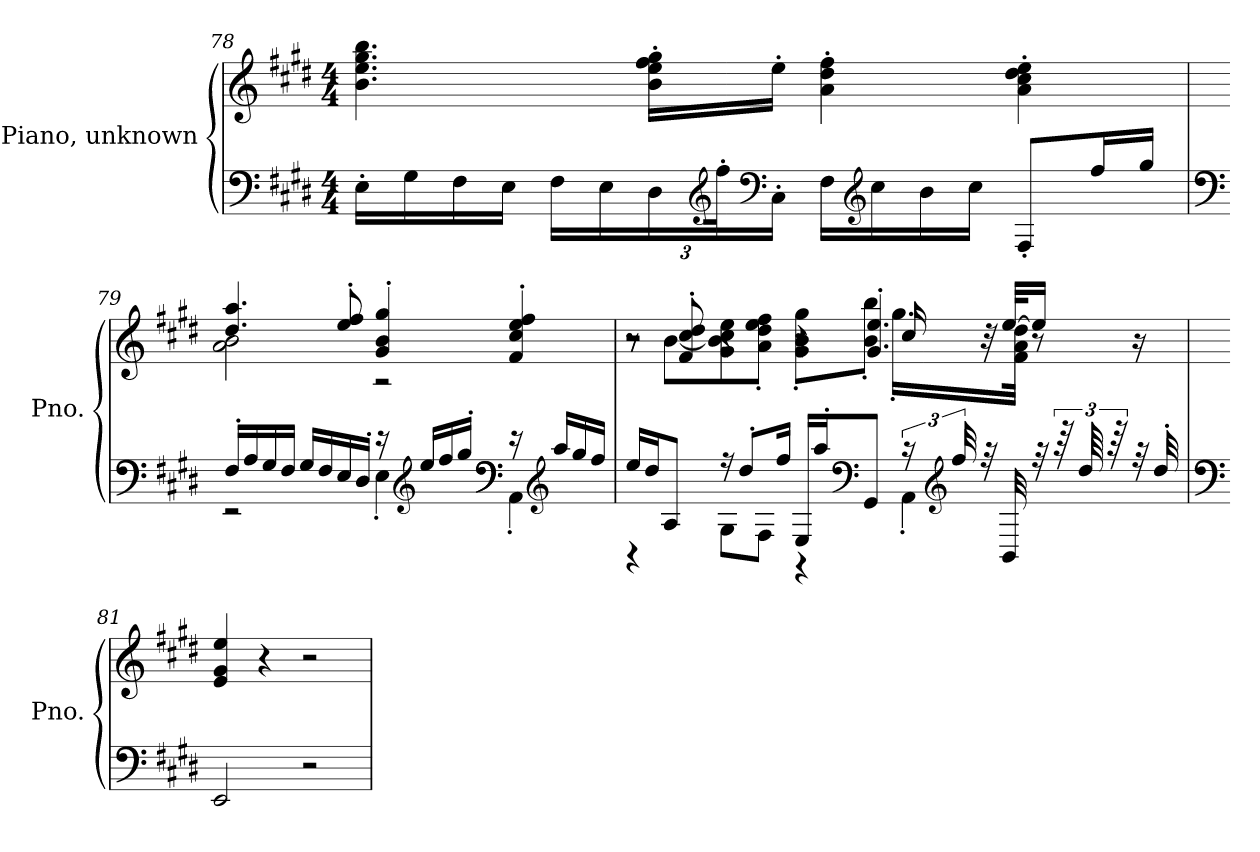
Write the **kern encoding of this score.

**kern	**kern
*part1	*part1
*staff2	*staff1
*I"Piano, unknown	*
*I'Pno.	*
*clefF4	*clefG2
*k[f#c#g#d#]	*k[f#c#g#d#]
*M4/4	*M4/4
=78	=78
16E'\LL	4.b\ 4.ee\ 4.gg#\ 4.bb\
16G#\	.
16F#\	.
16E\JJ	.
16F#\LL	.
16E\	.
*Xbrackettup	*
24D#\	16b\' 16ee\' 16ff#\' 16gg#\'LL
*clefG2	*
48ff#'\K	.
*clefF4	*
16C#'\JJ	16ee'\JJ
16F#\LL	4a\' 4dd#\' 4ff#\'
*clefG2	*
16cc#\	.
16b\	.
16cc#\JJ	.
8F#'/L	4a\' 4cc#\' 4dd#\' 4ee\'
16ff#/L	.
16gg#/JJ	.
!!LO:LB:g=z
=79	=79
*clefF4	*
*^	*^
16F#'/LL	2r	4.dd#/ 4.aa/	2a\ 2b\
16A/	.	.	.
16G#/	.	.	.
16F#/JJ	.	.	.
16G#/LL	.	.	.
16F#/	.	.	.
16E/	.	8ee/' 8ff#/'	.
16D#'/JJ	.	.	.
16r	4E'\	4g#/' 4b/' 4gg#/'	2r
*clefG2	*	*	*
16ee/LL	.	.	.
16ff#/	.	.	.
16gg#'/JJ	.	.	.
*clefF4	*	*	*
16r	4AA'\	4f#/' 4cc#/' 4ee/' 4ff#/'	.
*clefG2	*	*	*
16aa/LL	.	.	.
16gg#/	.	.	.
16ff#/JJ	.	.	.
!!LO:LB:g=z
=80	=80	=80	=80
*	*	*	*^
16ee/LL	4r	2r	8r	8r
16dd#/J	.	.	.	.
8A/J	.	.	[8b\L	8f#/' 8cc#/' 8dd#/'
16r	8G#\L	.	8g#\ 8b\] 8cc#\ 8ee\	4r
8dd#'/L	.	.	.	.
.	8F#\J	.	8a\' 8dd#\' 8ee\' 8ff#\'J	.
16ff#/Jk	.	.	.	.
16E/LL	4r	4r	8g#\' 8b\' 8gg#\'L	8r
16aa'/J	.	.	.	.
*clefF4	*	*	*	*
8GG#/J	.	.	8b\' 8bb\'J	4.g#/' 4.ee/'
*brackettup	*	*	*	*
24r	4AA'\	16cc#/	16.gg#'\LL	.
*clefG2	*	*	*	*
48ff#/	.	.	.	.
32r	.	32r	.	.
32BB/	.	[32ee/KLL	32f#\ 32a\ 32dd#\JJk	.
32r	.	16ee/JJ]	8r	.
96r	.	.	.	.
96dd#/	.	.	.	.
96r	.	.	.	.
32r	.	16r	.	.
32dd#'/	.	.	.	.
*v	*v	*	*	*
*	*v	*v	*v
=81	=81
*clefF4	*
2EE/	4e/ 4g#/ 4ee/
.	4r
2r	2r
=	=
*-	*-
